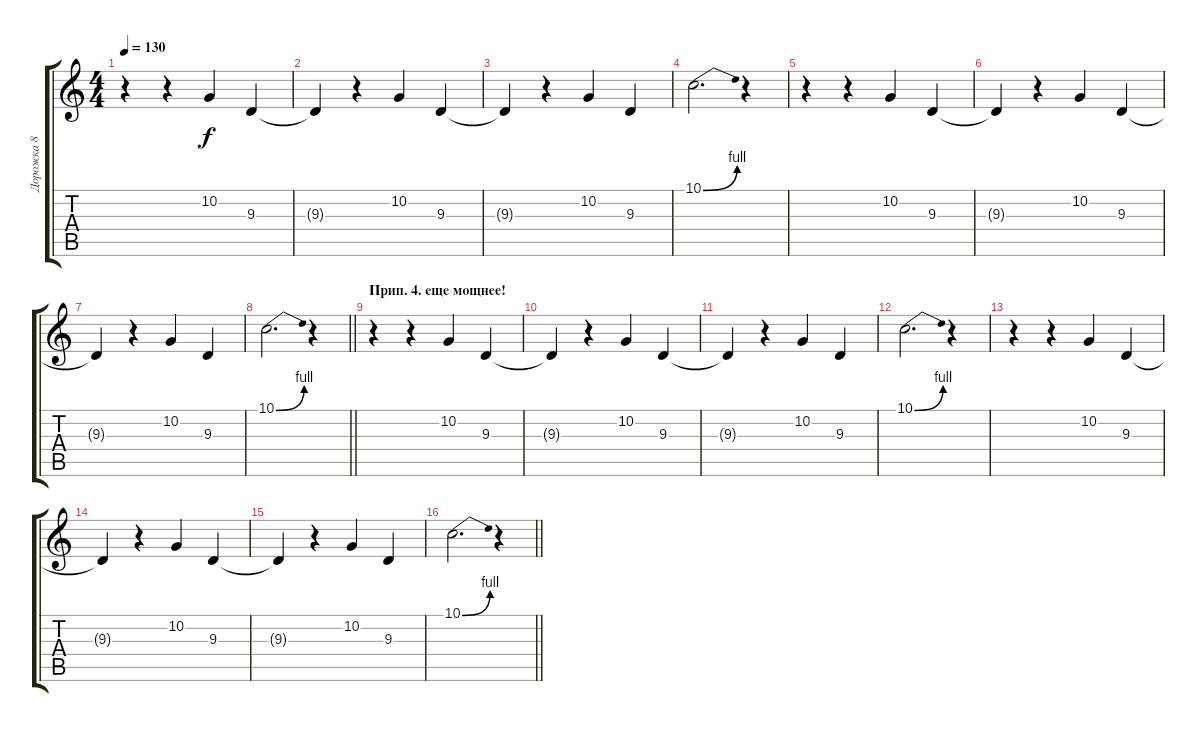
\track ("Дорожка 8" "Дорожка 8") {instrument lead6voice}
\staff {score tabs}
\tuning (D4 A3 F3 C3 G2 D2) {hide}
\ts (4 4)
\tempo 130
\clef g2
\ks c
r.4{dy f} r.4 10.2.4 9.3.4 |
9.3{t}.4 r.4 10.2.4 9.3.4 |
9.3{t}.4 r.4 10.2.4 9.3.4 |
10.1{be (bend 0 0 60 4)}.2{d} r.4 |
r.4 r.4 10.2.4 9.3.4 |
9.3{t}.4 r.4 10.2.4 9.3.4 |
9.3{t}.4 r.4 10.2.4 9.3.4 |
\barLineRight lightlight
10.1{be (bend 0 0 60 4)}.2{d} r.4 |
\section ("" "Прип. 4. еще мощнее!")
r.4 r.4 10.2.4 9.3.4 |
9.3{t}.4 r.4 10.2.4 9.3.4 |
9.3{t}.4 r.4 10.2.4 9.3.4 |
10.1{be (bend 0 0 60 4)}.2{d} r.4 |
r.4 r.4 10.2.4 9.3.4 |
9.3{t}.4 r.4 10.2.4 9.3.4 |
9.3{t}.4 r.4 10.2.4 9.3.4 |
\barLineRight lightlight
10.1{be (bend 0 0 60 4)}.2{d} r.4
